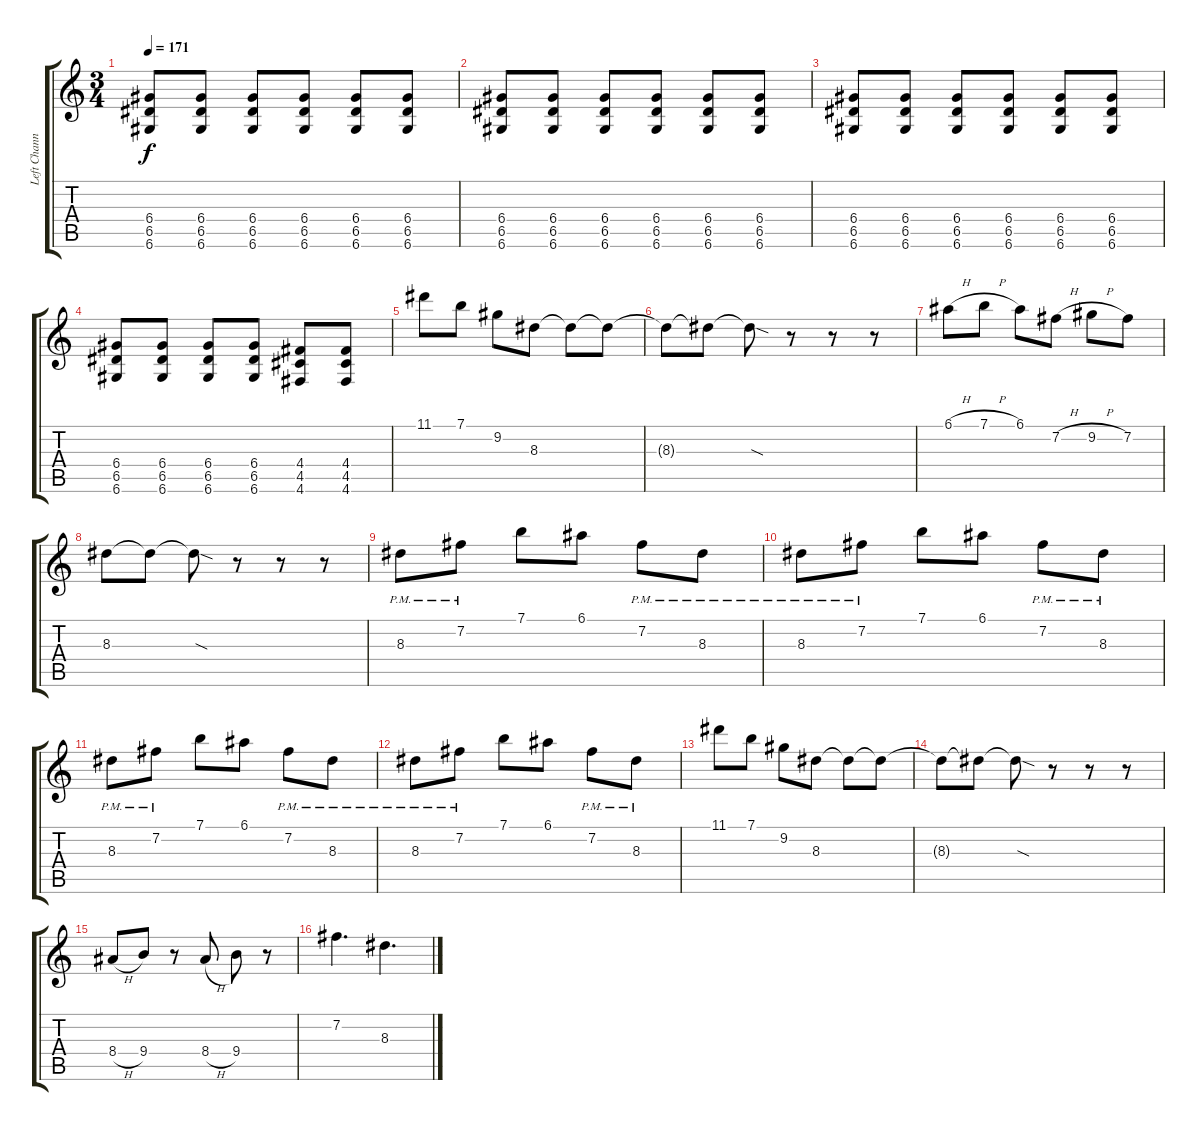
\track ("Left Channel" "Left Chann") {instrument distortionguitar}
\staff {score tabs}
\tuning (E4 B3 G3 D3 A2 D2) {hide}
\ts (3 4)
\tempo 171
\clef g2
\ks c
(6.4 6.5 6.6).8{dy f} (6.4 6.5 6.6).8 (6.4 6.5 6.6).8 (6.4 6.5 6.6).8 (6.4 6.5 6.6).8 (6.4 6.5 6.6).8 |
(6.4 6.5 6.6).8 (6.4 6.5 6.6).8 (6.4 6.5 6.6).8 (6.4 6.5 6.6).8 (6.4 6.5 6.6).8 (6.4 6.5 6.6).8 |
(6.4 6.5 6.6).8 (6.4 6.5 6.6).8 (6.4 6.5 6.6).8 (6.4 6.5 6.6).8 (6.4 6.5 6.6).8 (6.4 6.5 6.6).8 |
(6.4 6.5 6.6).8 (6.4 6.5 6.6).8 (6.4 6.5 6.6).8 (6.4 6.5 6.6).8 (4.4 4.5 4.6).8 (4.4 4.5 4.6).8 |
11.1.8 7.1.8 9.2.8 8.3.8 8.3{t}.8 8.3{t}.8 |
8.3{t}.8 8.3{t}.8 8.3{sod t}.8 r.8 r.8 r.8 |
6.1{h}.8 7.1{h}.8 6.1.8 7.2{h}.8 9.2{h}.8 7.2.8 |
8.3.8 8.3{t}.8 8.3{sod t}.8 r.8 r.8 r.8 |
8.3{pm}.8 7.2{pm}.8 7.1.8 6.1.8 7.2{pm}.8 8.3{pm}.8 |
8.3{pm}.8 7.2{pm}.8 7.1.8 6.1.8 7.2{pm}.8 8.3{pm}.8 |
8.3{pm}.8 7.2{pm}.8 7.1.8 6.1.8 7.2{pm}.8 8.3{pm}.8 |
8.3{pm}.8 7.2{pm}.8 7.1.8 6.1.8 7.2{pm}.8 8.3{pm}.8 |
11.1.8 7.1.8 9.2.8 8.3.8 8.3{t}.8 8.3{t}.8 |
8.3{t}.8 8.3{t}.8 8.3{sod t}.8 r.8 r.8 r.8 |
8.4{h}.8 9.4.8 r.8 8.4{h}.8 9.4.8 r.8 |
7.2.4{d} 8.3.4{d}
